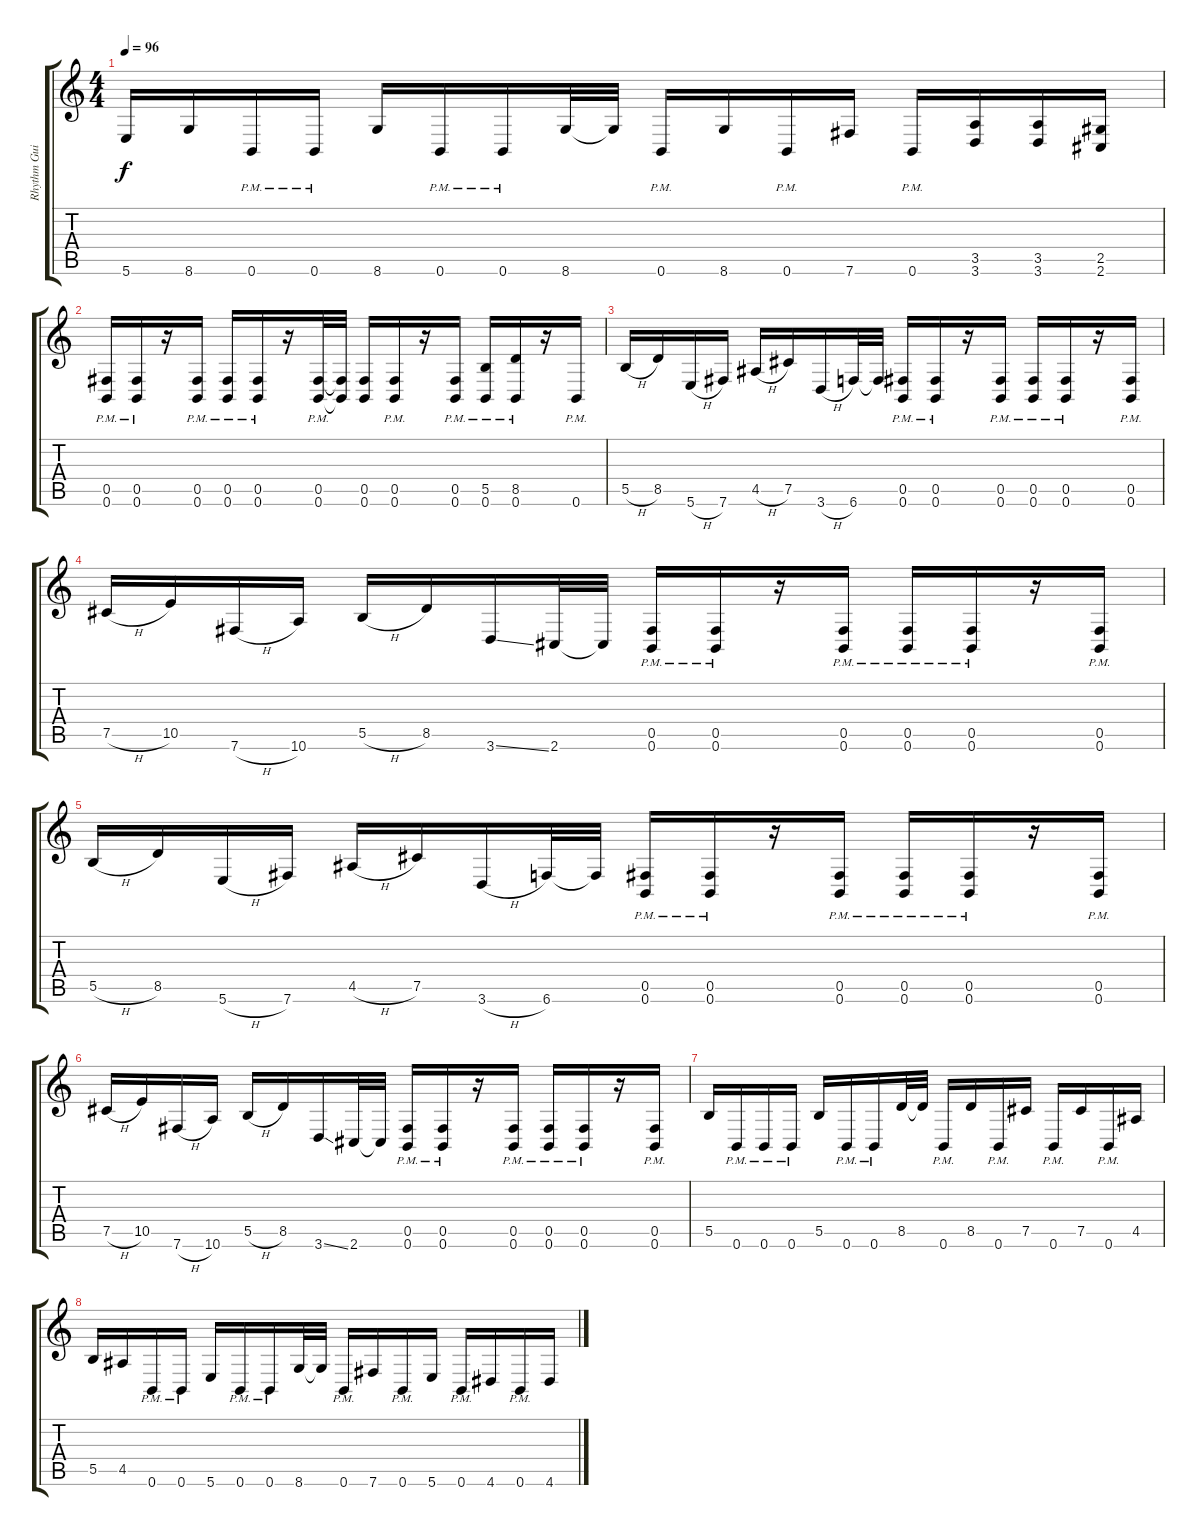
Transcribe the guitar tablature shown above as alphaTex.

\track ("Rhythm Guitar" "Rhythm Gui") {instrument distortionguitar}
\staff {score tabs}
\tuning (Db4 Ab3 E3 B2 Gb2 B1) {hide}
\ts (4 4)
\tempo 96
\clef g2
\ks c
5.6.16{dy f} 8.6.16 0.6{pm}.16 0.6{pm}.16 8.6.16 0.6{pm}.16 0.6{pm}.16 8.6.32 8.6{t}.32 0.6{pm}.16 8.6.16 0.6{pm}.16 7.6.16 0.6{pm}.16 (3.5 3.6).16 (3.5 3.6).16 (2.5 2.6).16 |
(0.5{pm} 0.6{pm}).16 (0.5{pm} 0.6{pm}).16 r.16 (0.5{pm} 0.6{pm}).16 (0.5{pm} 0.6{pm}).16 (0.5{pm} 0.6{pm}).16 r.16 (0.5{pm} 0.6{pm}).32 (0.5{t} 0.6{t}).32 (0.5 0.6).16 (0.5{pm} 0.6{pm}).16 r.16 (0.5{pm} 0.6{pm}).16 (5.5{pm} 0.6).16 (8.5{pm} 0.6).16 r.16 0.6{pm}.16 |
5.5{h}.16 8.5.16 5.6{h}.16 7.6.16 4.5{h}.16 7.5.16 3.6{h}.16 6.6.32 6.6{t}.32 (0.5{pm} 0.6{pm}).16 (0.5{pm} 0.6{pm}).16 r.16 (0.5{pm} 0.6{pm}).16 (0.5{pm} 0.6{pm}).16 (0.5{pm} 0.6{pm}).16 r.16 (0.5{pm} 0.6{pm}).16 |
7.5{h}.16 10.5.16 7.6{h}.16 10.6.16 5.5{h}.16 8.5.16 3.6{ss}.16 2.6.32 2.6{t}.32 (0.5{pm} 0.6{pm}).16 (0.5{pm} 0.6{pm}).16 r.16 (0.5{pm} 0.6{pm}).16 (0.5{pm} 0.6{pm}).16 (0.5{pm} 0.6{pm}).16 r.16 (0.5{pm} 0.6{pm}).16 |
5.5{h}.16 8.5.16 5.6{h}.16 7.6.16 4.5{h}.16 7.5.16 3.6{h}.16 6.6.32 6.6{t}.32 (0.5{pm} 0.6{pm}).16 (0.5{pm} 0.6{pm}).16 r.16 (0.5{pm} 0.6{pm}).16 (0.5{pm} 0.6{pm}).16 (0.5{pm} 0.6{pm}).16 r.16 (0.5{pm} 0.6{pm}).16 |
7.5{h}.16 10.5.16 7.6{h}.16 10.6.16 5.5{h}.16 8.5.16 3.6{ss}.16 2.6.32 2.6{t}.32 (0.5{pm} 0.6{pm}).16 (0.5{pm} 0.6{pm}).16 r.16 (0.5{pm} 0.6{pm}).16 (0.5{pm} 0.6{pm}).16 (0.5{pm} 0.6{pm}).16 r.16 (0.5{pm} 0.6{pm}).16 |
5.5.16 0.6{pm}.16 0.6{pm}.16 0.6{pm}.16 5.5.16 0.6{pm}.16 0.6{pm}.16 8.5.32 8.5{t}.32 0.6{pm}.16 8.5.16 0.6{pm}.16 7.5.16 0.6{pm}.16 7.5.16 0.6{pm}.16 4.5.16 |
5.5.16 4.5.16 0.6{pm}.16 0.6{pm}.16 5.6.16 0.6{pm}.16 0.6{pm}.16 8.6.32 8.6{t}.32 0.6{pm}.16 7.6.16 0.6{pm}.16 5.6.16 0.6{pm}.16 4.6.16 0.6{pm}.16 4.6.16
